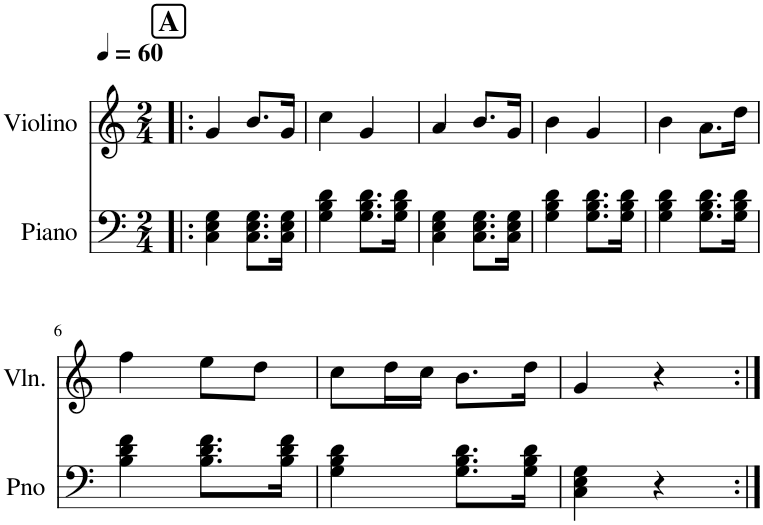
**kern	**kern
*part2	*part1
*staff2	*staff1
*I"Piano	*I"Violino
*I'Pno	*I'Vln.
*clefF4	*clefG2
*k[]	*k[]
*M2/4	*M2/4
*MM60	*MM60
!!LO:REH:place=s1:a:B:cj:fs=14:t=A
=1!|:	=1!|:
4C\ 4E\ 4G\	4g/
8.C\ 8.E\ 8.G\L	8.b/L
16C\ 16E\ 16G\Jk	16g/Jk
=2	=2
4G\ 4B\ 4d\	4cc\
8.G\ 8.B\ 8.d\L	4g/
16G\ 16B\ 16d\Jk	.
=3	=3
4C\ 4E\ 4G\	4a/
8.C\ 8.E\ 8.G\L	8.b/L
16C\ 16E\ 16G\Jk	16g/Jk
=4	=4
4G\ 4B\ 4d\	4b\
8.G\ 8.B\ 8.d\L	4g/
16G\ 16B\ 16d\Jk	.
=5	=5
4G\ 4B\ 4d\	4b\
8.G\ 8.B\ 8.d\L	8.a\L
16G\ 16B\ 16d\Jk	16dd\Jk
!!LO:LB:g=z
=6	=6
4B\ 4d\ 4f\	4ff\
8.B\ 8.d\ 8.f\L	8ee\L
.	8dd\J
16B\ 16d\ 16f\Jk	.
=7	=7
4G\ 4B\ 4d\	8cc\L
.	16dd\L
.	16cc\JJ
8.G\ 8.B\ 8.d\L	8.b\L
16G\ 16B\ 16d\Jk	16dd\Jk
=8	=8
4C\ 4E\ 4G\	4g/
4r	4r
=:|!	=:|!
*-	*-
